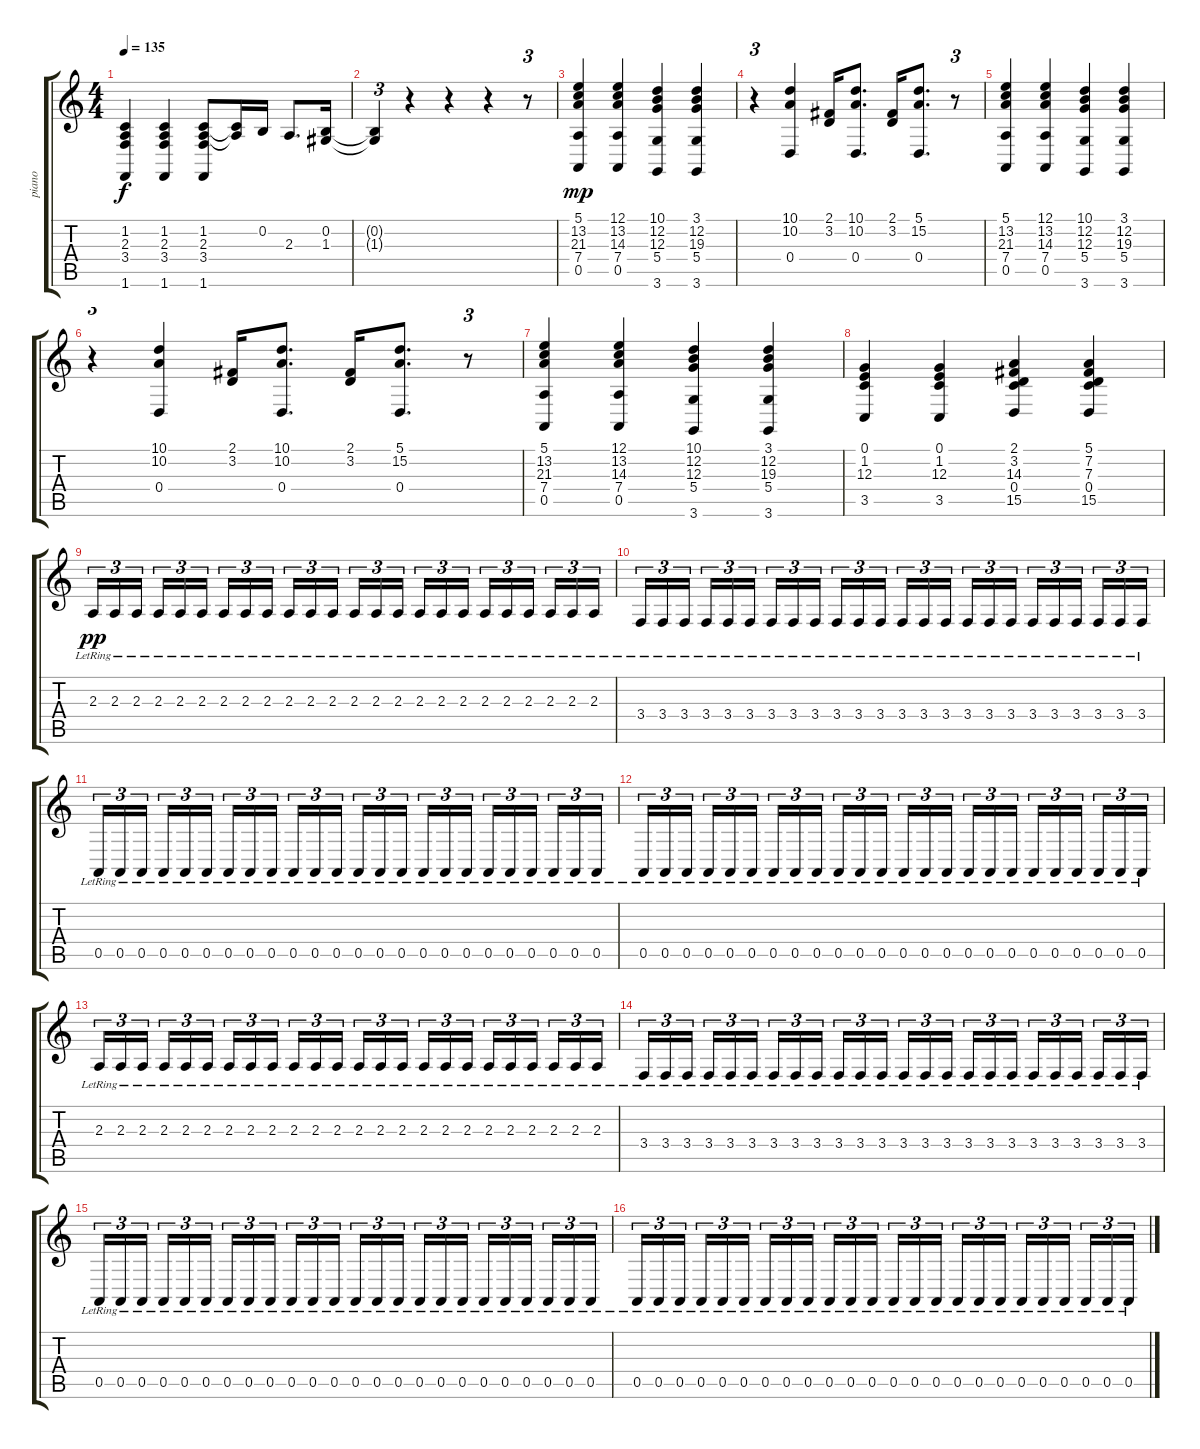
\track ("piano" "piano") {instrument brightacousticpiano}
\staff {score tabs}
\tuning (E4 B3 G3 D3 A2 E2) {hide}
\ts (4 4)
\tempo 135
\clef g2
\ks c
(1.2 2.3 3.4 1.6).4{dy f} (1.2 2.3 3.4 1.6).4 (1.2 2.3 3.4 1.6).8 (1.2{t} 2.3{t}).16 0.2.16 2.3.8{d} (0.2 1.3).16 |
(0.2{t} 1.3{t}).4{tu (3 2)} r.4 r.4 r.4 r.8{tu (3 2)} |
(5.1 13.2 21.3 7.4 0.5).4{dy mp} (12.1 13.2 14.3 7.4 0.5).4 (10.1 12.2 12.3 5.4 3.6).4 (3.1 12.2 19.3 5.4 3.6).4 |
r.4{tu (3 2)} (10.1 10.2 0.4).4 (2.1 3.2).16 (10.1 10.2 0.4).8{d} (2.1 3.2).16 (5.1 15.2 0.4).8{d} r.8{tu (3 2)} |
(5.1 13.2 21.3 7.4 0.5).4 (12.1 13.2 14.3 7.4 0.5).4 (10.1 12.2 12.3 5.4 3.6).4 (3.1 12.2 19.3 5.4 3.6).4 |
r.4{tu (3 2)} (10.1 10.2 0.4).4 (2.1 3.2).16 (10.1 10.2 0.4).8{d} (2.1 3.2).16 (5.1 15.2 0.4).8{d} r.8{tu (3 2)} |
(5.1 13.2 21.3 7.4 0.5).4 (12.1 13.2 14.3 7.4 0.5).4 (10.1 12.2 12.3 5.4 3.6).4 (3.1 12.2 19.3 5.4 3.6).4 |
(0.1 1.2 12.3 3.5).4 (0.1 1.2 12.3 3.5).4 (2.1 3.2 14.3 0.4 15.5).4 (5.1 7.2 7.3 0.4 15.5).4 |
2.3{lr}.16{tu (3 2) dy pp volume 16} 2.3{lr}.16{tu (3 2)} 2.3{lr}.16{tu (3 2) beam splitsecondary} 2.3{lr}.16{tu (3 2)} 2.3{lr}.16{tu (3 2)} 2.3{lr}.16{tu (3 2)} 2.3{lr}.16{tu (3 2)} 2.3{lr}.16{tu (3 2)} 2.3{lr}.16{tu (3 2) beam splitsecondary} 2.3{lr}.16{tu (3 2)} 2.3{lr}.16{tu (3 2)} 2.3{lr}.16{tu (3 2)} 2.3{lr}.16{tu (3 2)} 2.3{lr}.16{tu (3 2)} 2.3{lr}.16{tu (3 2) beam splitsecondary} 2.3{lr}.16{tu (3 2)} 2.3{lr}.16{tu (3 2)} 2.3{lr}.16{tu (3 2)} 2.3{lr}.16{tu (3 2)} 2.3{lr}.16{tu (3 2)} 2.3{lr}.16{tu (3 2) beam splitsecondary} 2.3{lr}.16{tu (3 2)} 2.3{lr}.16{tu (3 2)} 2.3{lr}.16{tu (3 2) volume 13} |
3.4{lr}.16{tu (3 2) volume 16} 3.4{lr}.16{tu (3 2)} 3.4{lr}.16{tu (3 2) beam splitsecondary} 3.4{lr}.16{tu (3 2)} 3.4{lr}.16{tu (3 2)} 3.4{lr}.16{tu (3 2)} 3.4{lr}.16{tu (3 2)} 3.4{lr}.16{tu (3 2)} 3.4{lr}.16{tu (3 2) beam splitsecondary} 3.4{lr}.16{tu (3 2)} 3.4{lr}.16{tu (3 2)} 3.4{lr}.16{tu (3 2)} 3.4{lr}.16{tu (3 2)} 3.4{lr}.16{tu (3 2)} 3.4{lr}.16{tu (3 2) beam splitsecondary} 3.4{lr}.16{tu (3 2)} 3.4{lr}.16{tu (3 2)} 3.4{lr}.16{tu (3 2)} 3.4{lr}.16{tu (3 2)} 3.4{lr}.16{tu (3 2)} 3.4{lr}.16{tu (3 2) beam splitsecondary} 3.4{lr}.16{tu (3 2)} 3.4{lr}.16{tu (3 2)} 3.4{lr}.16{tu (3 2) volume 13} |
0.5{lr}.16{tu (3 2) volume 16} 0.5{lr}.16{tu (3 2)} 0.5{lr}.16{tu (3 2) beam splitsecondary} 0.5{lr}.16{tu (3 2)} 0.5{lr}.16{tu (3 2)} 0.5{lr}.16{tu (3 2)} 0.5{lr}.16{tu (3 2)} 0.5{lr}.16{tu (3 2)} 0.5{lr}.16{tu (3 2) beam splitsecondary} 0.5{lr}.16{tu (3 2)} 0.5{lr}.16{tu (3 2)} 0.5{lr}.16{tu (3 2)} 0.5{lr}.16{tu (3 2)} 0.5{lr}.16{tu (3 2)} 0.5{lr}.16{tu (3 2) beam splitsecondary} 0.5{lr}.16{tu (3 2)} 0.5{lr}.16{tu (3 2)} 0.5{lr}.16{tu (3 2)} 0.5{lr}.16{tu (3 2)} 0.5{lr}.16{tu (3 2)} 0.5{lr}.16{tu (3 2) beam splitsecondary} 0.5{lr}.16{tu (3 2)} 0.5{lr}.16{tu (3 2)} 0.5{lr}.16{tu (3 2)} |
0.5{lr}.16{tu (3 2)} 0.5{lr}.16{tu (3 2)} 0.5{lr}.16{tu (3 2) beam splitsecondary} 0.5{lr}.16{tu (3 2)} 0.5{lr}.16{tu (3 2)} 0.5{lr}.16{tu (3 2)} 0.5{lr}.16{tu (3 2)} 0.5{lr}.16{tu (3 2)} 0.5{lr}.16{tu (3 2) beam splitsecondary} 0.5{lr}.16{tu (3 2)} 0.5{lr}.16{tu (3 2)} 0.5{lr}.16{tu (3 2)} 0.5{lr}.16{tu (3 2)} 0.5{lr}.16{tu (3 2)} 0.5{lr}.16{tu (3 2) beam splitsecondary} 0.5{lr}.16{tu (3 2)} 0.5{lr}.16{tu (3 2)} 0.5{lr}.16{tu (3 2)} 0.5{lr}.16{tu (3 2)} 0.5{lr}.16{tu (3 2)} 0.5{lr}.16{tu (3 2) beam splitsecondary} 0.5{lr}.16{tu (3 2)} 0.5{lr}.16{tu (3 2)} 0.5{lr}.16{tu (3 2)} |
2.3{lr}.16{tu (3 2) volume 16} 2.3{lr}.16{tu (3 2)} 2.3{lr}.16{tu (3 2) beam splitsecondary} 2.3{lr}.16{tu (3 2)} 2.3{lr}.16{tu (3 2)} 2.3{lr}.16{tu (3 2)} 2.3{lr}.16{tu (3 2)} 2.3{lr}.16{tu (3 2)} 2.3{lr}.16{tu (3 2) beam splitsecondary} 2.3{lr}.16{tu (3 2)} 2.3{lr}.16{tu (3 2)} 2.3{lr}.16{tu (3 2)} 2.3{lr}.16{tu (3 2)} 2.3{lr}.16{tu (3 2)} 2.3{lr}.16{tu (3 2) beam splitsecondary} 2.3{lr}.16{tu (3 2)} 2.3{lr}.16{tu (3 2)} 2.3{lr}.16{tu (3 2)} 2.3{lr}.16{tu (3 2)} 2.3{lr}.16{tu (3 2)} 2.3{lr}.16{tu (3 2) beam splitsecondary} 2.3{lr}.16{tu (3 2)} 2.3{lr}.16{tu (3 2)} 2.3{lr}.16{tu (3 2) volume 13} |
3.4{lr}.16{tu (3 2) volume 16} 3.4{lr}.16{tu (3 2)} 3.4{lr}.16{tu (3 2) beam splitsecondary} 3.4{lr}.16{tu (3 2)} 3.4{lr}.16{tu (3 2)} 3.4{lr}.16{tu (3 2)} 3.4{lr}.16{tu (3 2)} 3.4{lr}.16{tu (3 2)} 3.4{lr}.16{tu (3 2) beam splitsecondary} 3.4{lr}.16{tu (3 2)} 3.4{lr}.16{tu (3 2)} 3.4{lr}.16{tu (3 2)} 3.4{lr}.16{tu (3 2)} 3.4{lr}.16{tu (3 2)} 3.4{lr}.16{tu (3 2) beam splitsecondary} 3.4{lr}.16{tu (3 2)} 3.4{lr}.16{tu (3 2)} 3.4{lr}.16{tu (3 2)} 3.4{lr}.16{tu (3 2)} 3.4{lr}.16{tu (3 2)} 3.4{lr}.16{tu (3 2) beam splitsecondary} 3.4{lr}.16{tu (3 2)} 3.4{lr}.16{tu (3 2)} 3.4{lr}.16{tu (3 2) volume 13} |
0.5{lr}.16{tu (3 2) volume 16} 0.5{lr}.16{tu (3 2)} 0.5{lr}.16{tu (3 2) beam splitsecondary} 0.5{lr}.16{tu (3 2)} 0.5{lr}.16{tu (3 2)} 0.5{lr}.16{tu (3 2)} 0.5{lr}.16{tu (3 2)} 0.5{lr}.16{tu (3 2)} 0.5{lr}.16{tu (3 2) beam splitsecondary} 0.5{lr}.16{tu (3 2)} 0.5{lr}.16{tu (3 2)} 0.5{lr}.16{tu (3 2)} 0.5{lr}.16{tu (3 2)} 0.5{lr}.16{tu (3 2)} 0.5{lr}.16{tu (3 2) beam splitsecondary} 0.5{lr}.16{tu (3 2)} 0.5{lr}.16{tu (3 2)} 0.5{lr}.16{tu (3 2)} 0.5{lr}.16{tu (3 2)} 0.5{lr}.16{tu (3 2)} 0.5{lr}.16{tu (3 2) beam splitsecondary} 0.5{lr}.16{tu (3 2)} 0.5{lr}.16{tu (3 2)} 0.5{lr}.16{tu (3 2)} |
0.5{lr}.16{tu (3 2) volume 16} 0.5{lr}.16{tu (3 2)} 0.5{lr}.16{tu (3 2) beam splitsecondary} 0.5{lr}.16{tu (3 2)} 0.5{lr}.16{tu (3 2)} 0.5{lr}.16{tu (3 2)} 0.5{lr}.16{tu (3 2)} 0.5{lr}.16{tu (3 2)} 0.5{lr}.16{tu (3 2) beam splitsecondary} 0.5{lr}.16{tu (3 2)} 0.5{lr}.16{tu (3 2)} 0.5{lr}.16{tu (3 2)} 0.5{lr}.16{tu (3 2)} 0.5{lr}.16{tu (3 2)} 0.5{lr}.16{tu (3 2) beam splitsecondary} 0.5{lr}.16{tu (3 2)} 0.5{lr}.16{tu (3 2)} 0.5{lr}.16{tu (3 2)} 0.5{lr}.16{tu (3 2)} 0.5{lr}.16{tu (3 2)} 0.5{lr}.16{tu (3 2) beam splitsecondary} 0.5{lr}.16{tu (3 2)} 0.5{lr}.16{tu (3 2)} 0.5{lr}.16{tu (3 2)}
